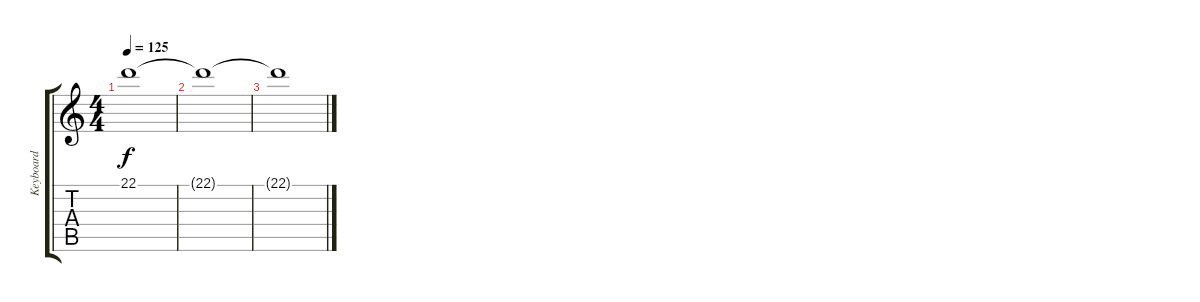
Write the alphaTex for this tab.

\track ("Keyboard" "Keyboard") {instrument musicbox}
\staff {score tabs}
\tuning (E4 B3 G3 D3 A2 E2) {hide}
\ts (4 4)
\tempo 125
\clef g2
\ks c
22.1.1{dy f volume 0} |
22.1{t}.1 |
22.1{t}.1
